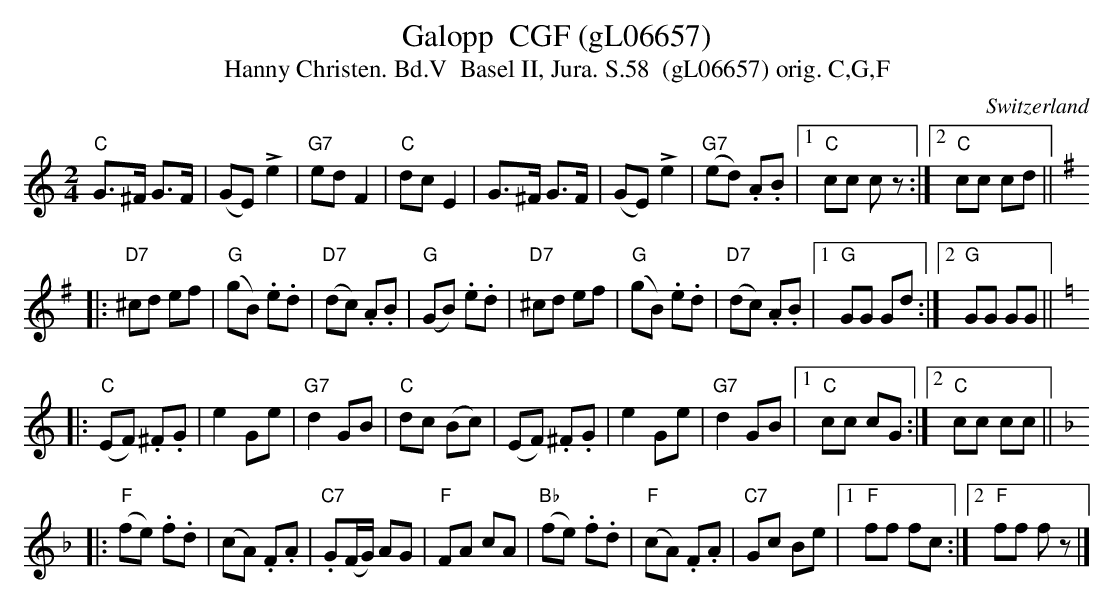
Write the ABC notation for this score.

X:1
T:Galopp  CGF (gL06657)
T:Hanny Christen. Bd.V  Basel II, Jura. S.58  (gL06657) orig. C,G,F
M:2/4
L:1/8
O:Switzerland
K:C major
"C"G>^F G>F | (GE) !>!e2 | "G7"edF2 | "C"dcE2 |  G>^F G>F | (GE) !>!e2 | ("G7"ed) .A.B |1 "C"cc cz :|2 "C"cc cd || [K:G]
|: "D7"^cd ef | ("G"gB) .e.d | ("D7"dc) .A.B | ("G"GB) .e.d | "D7"^cd ef | ("G"gB) .e.d | ("D7"dc) .A.B |1 "G"GG Gd :|2 "G"GG GG || [K:C]
|: ("C"EF) .^F.G | e2 Ge | "G7"d2 GB | "C"dc (Bc) | (EF) .^F.G | e2 Ge | "G7"d2 GB |1 "C"cc cG :|2 "C"cc cc || [K:F]
|: ("F"fe) .f.d | (cA) .F.A | "C7".G(F/G/) AG | "F"FA cA | ("Bb"fe) .f.d | ("F"cA) .F.A | "C7"Gc Be |1 "F"ff fc :|2 "F"ff fz |]
